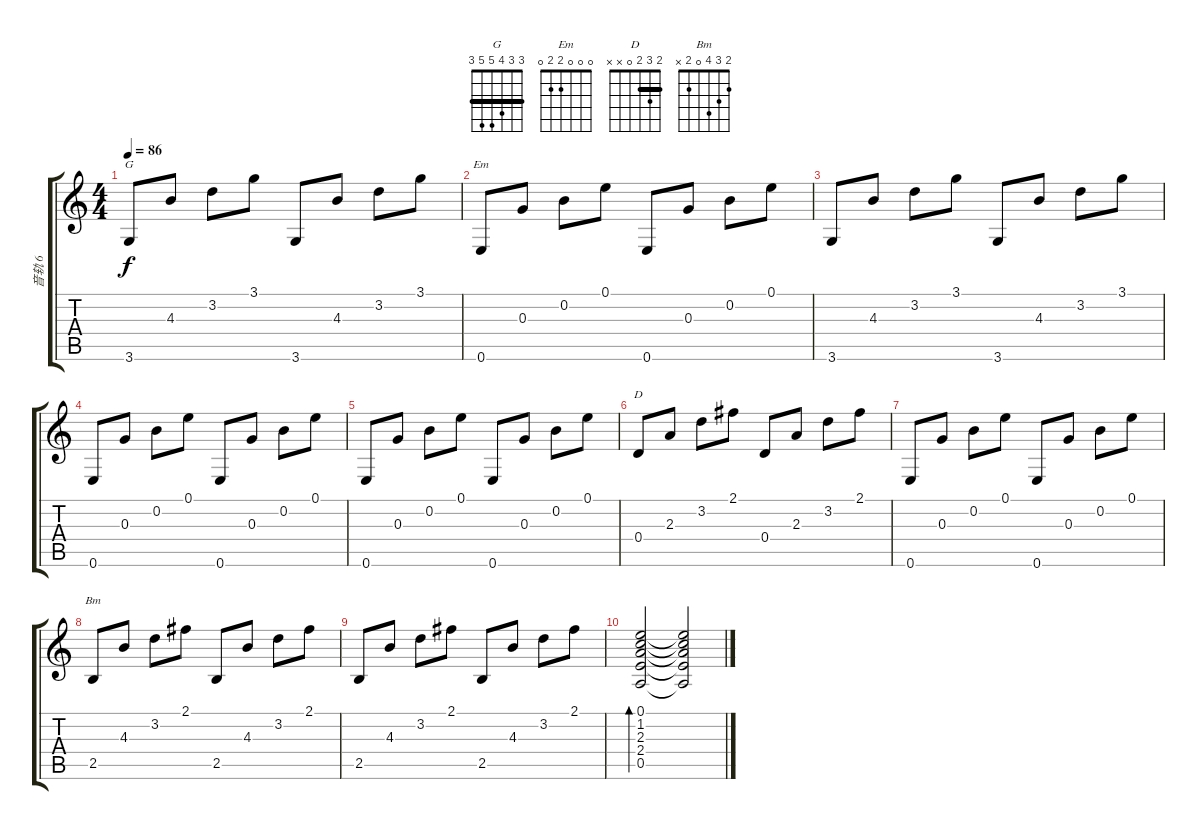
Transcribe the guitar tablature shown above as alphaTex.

\track ("音轨 6" "音轨 6") {instrument acousticguitarsteel}
\staff {score tabs}
\tuning (E4 B3 G3 D3 A2 E2) {hide}
\chord ("G" 3 3 4 5 5 3) {barre 3}
\chord ("Em" 0 0 0 2 2 0)
\chord ("D" 2 3 2 0 x x) {barre 2}
\chord ("Bm" 2 3 4 0 2 x)
\ts (4 4)
\tempo 86
\clef g2
\ks c
3.6.8{ch "G" dy f} 4.3.8 3.2.8 3.1.8 3.6.8 4.3.8 3.2.8 3.1.8 |
0.6.8{ch "Em"} 0.3.8 0.2.8 0.1.8 0.6.8 0.3.8 0.2.8 0.1.8 |
3.6.8 4.3.8 3.2.8 3.1.8 3.6.8 4.3.8 3.2.8 3.1.8 |
0.6.8 0.3.8 0.2.8 0.1.8 0.6.8 0.3.8 0.2.8 0.1.8 |
0.6.8 0.3.8 0.2.8 0.1.8 0.6.8 0.3.8 0.2.8 0.1.8 |
0.4.8{ch "D"} 2.3.8 3.2.8 2.1.8 0.4.8 2.3.8 3.2.8 2.1.8 |
0.6.8 0.3.8 0.2.8 0.1.8 0.6.8 0.3.8 0.2.8 0.1.8 |
2.5.8{ch "Bm"} 4.3.8 3.2.8 2.1.8 2.5.8 4.3.8 3.2.8 2.1.8 |
2.5.8 4.3.8 3.2.8 2.1.8 2.5.8 4.3.8 3.2.8 2.1.8 |
(0.1 1.2 2.3 2.4 0.5).2{bd 480} (0.1{t} 1.2{t} 2.3{t} 2.4{t} 0.5{t}).2
